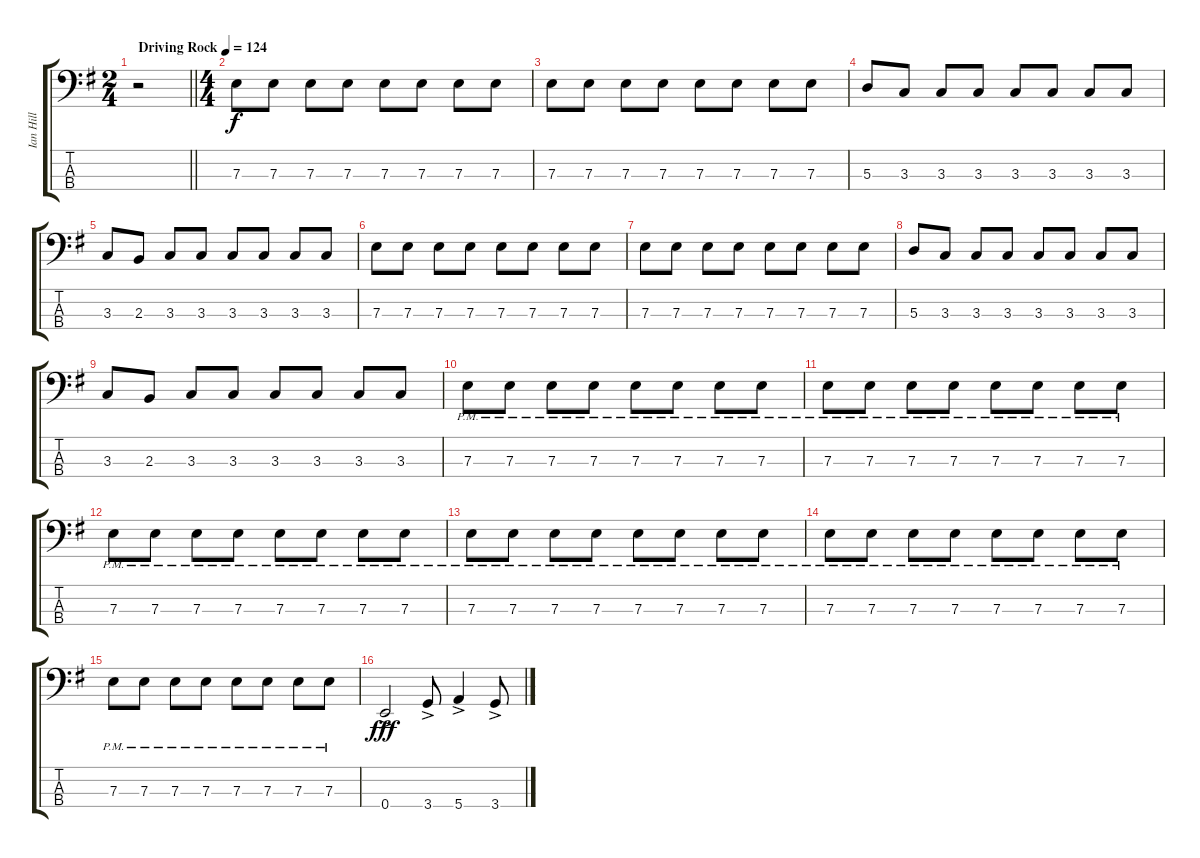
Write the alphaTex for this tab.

\track ("Ian Hill" "Ian Hill") {instrument electricbasspick}
\staff {score tabs}
\tuning (G2 D2 A1 E1) {hide}
\ts (2 4)
\tempo (124 "Driving Rock")
\clef f4
\barLineRight lightlight
\ks g
r.2{dy f instrument electricbasspick} |
\ts (4 4)
7.3.8 7.3.8 7.3.8 7.3.8 7.3.8 7.3.8 7.3.8 7.3.8 |
7.3.8 7.3.8 7.3.8 7.3.8 7.3.8 7.3.8 7.3.8 7.3.8 |
5.3.8 3.3.8 3.3.8 3.3.8 3.3.8 3.3.8 3.3.8 3.3.8 |
3.3.8 2.3.8 3.3.8 3.3.8 3.3.8 3.3.8 3.3.8 3.3.8 |
7.3.8 7.3.8 7.3.8 7.3.8 7.3.8 7.3.8 7.3.8 7.3.8 |
7.3.8 7.3.8 7.3.8 7.3.8 7.3.8 7.3.8 7.3.8 7.3.8 |
5.3.8 3.3.8 3.3.8 3.3.8 3.3.8 3.3.8 3.3.8 3.3.8 |
3.3.8 2.3.8 3.3.8 3.3.8 3.3.8 3.3.8 3.3.8 3.3.8 |
7.3{pm}.8 7.3{pm}.8 7.3{pm}.8 7.3{pm}.8 7.3{pm}.8 7.3{pm}.8 7.3{pm}.8 7.3{pm}.8 |
7.3{pm}.8 7.3{pm}.8 7.3{pm}.8 7.3{pm}.8 7.3{pm}.8 7.3{pm}.8 7.3{pm}.8 7.3{pm}.8 |
7.3{pm}.8 7.3{pm}.8 7.3{pm}.8 7.3{pm}.8 7.3{pm}.8 7.3{pm}.8 7.3{pm}.8 7.3{pm}.8 |
7.3{pm}.8 7.3{pm}.8 7.3{pm}.8 7.3{pm}.8 7.3{pm}.8 7.3{pm}.8 7.3{pm}.8 7.3{pm}.8 |
7.3{pm}.8 7.3{pm}.8 7.3{pm}.8 7.3{pm}.8 7.3{pm}.8 7.3{pm}.8 7.3{pm}.8 7.3{pm}.8 |
7.3{pm}.8 7.3{pm}.8 7.3{pm}.8 7.3{pm}.8 7.3{pm}.8 7.3{pm}.8 7.3{pm}.8 7.3{pm}.8 |
0.4{ac}.2{dy fff} 3.4{ac}.8 5.4{ac}.4 3.4{ac}.8
